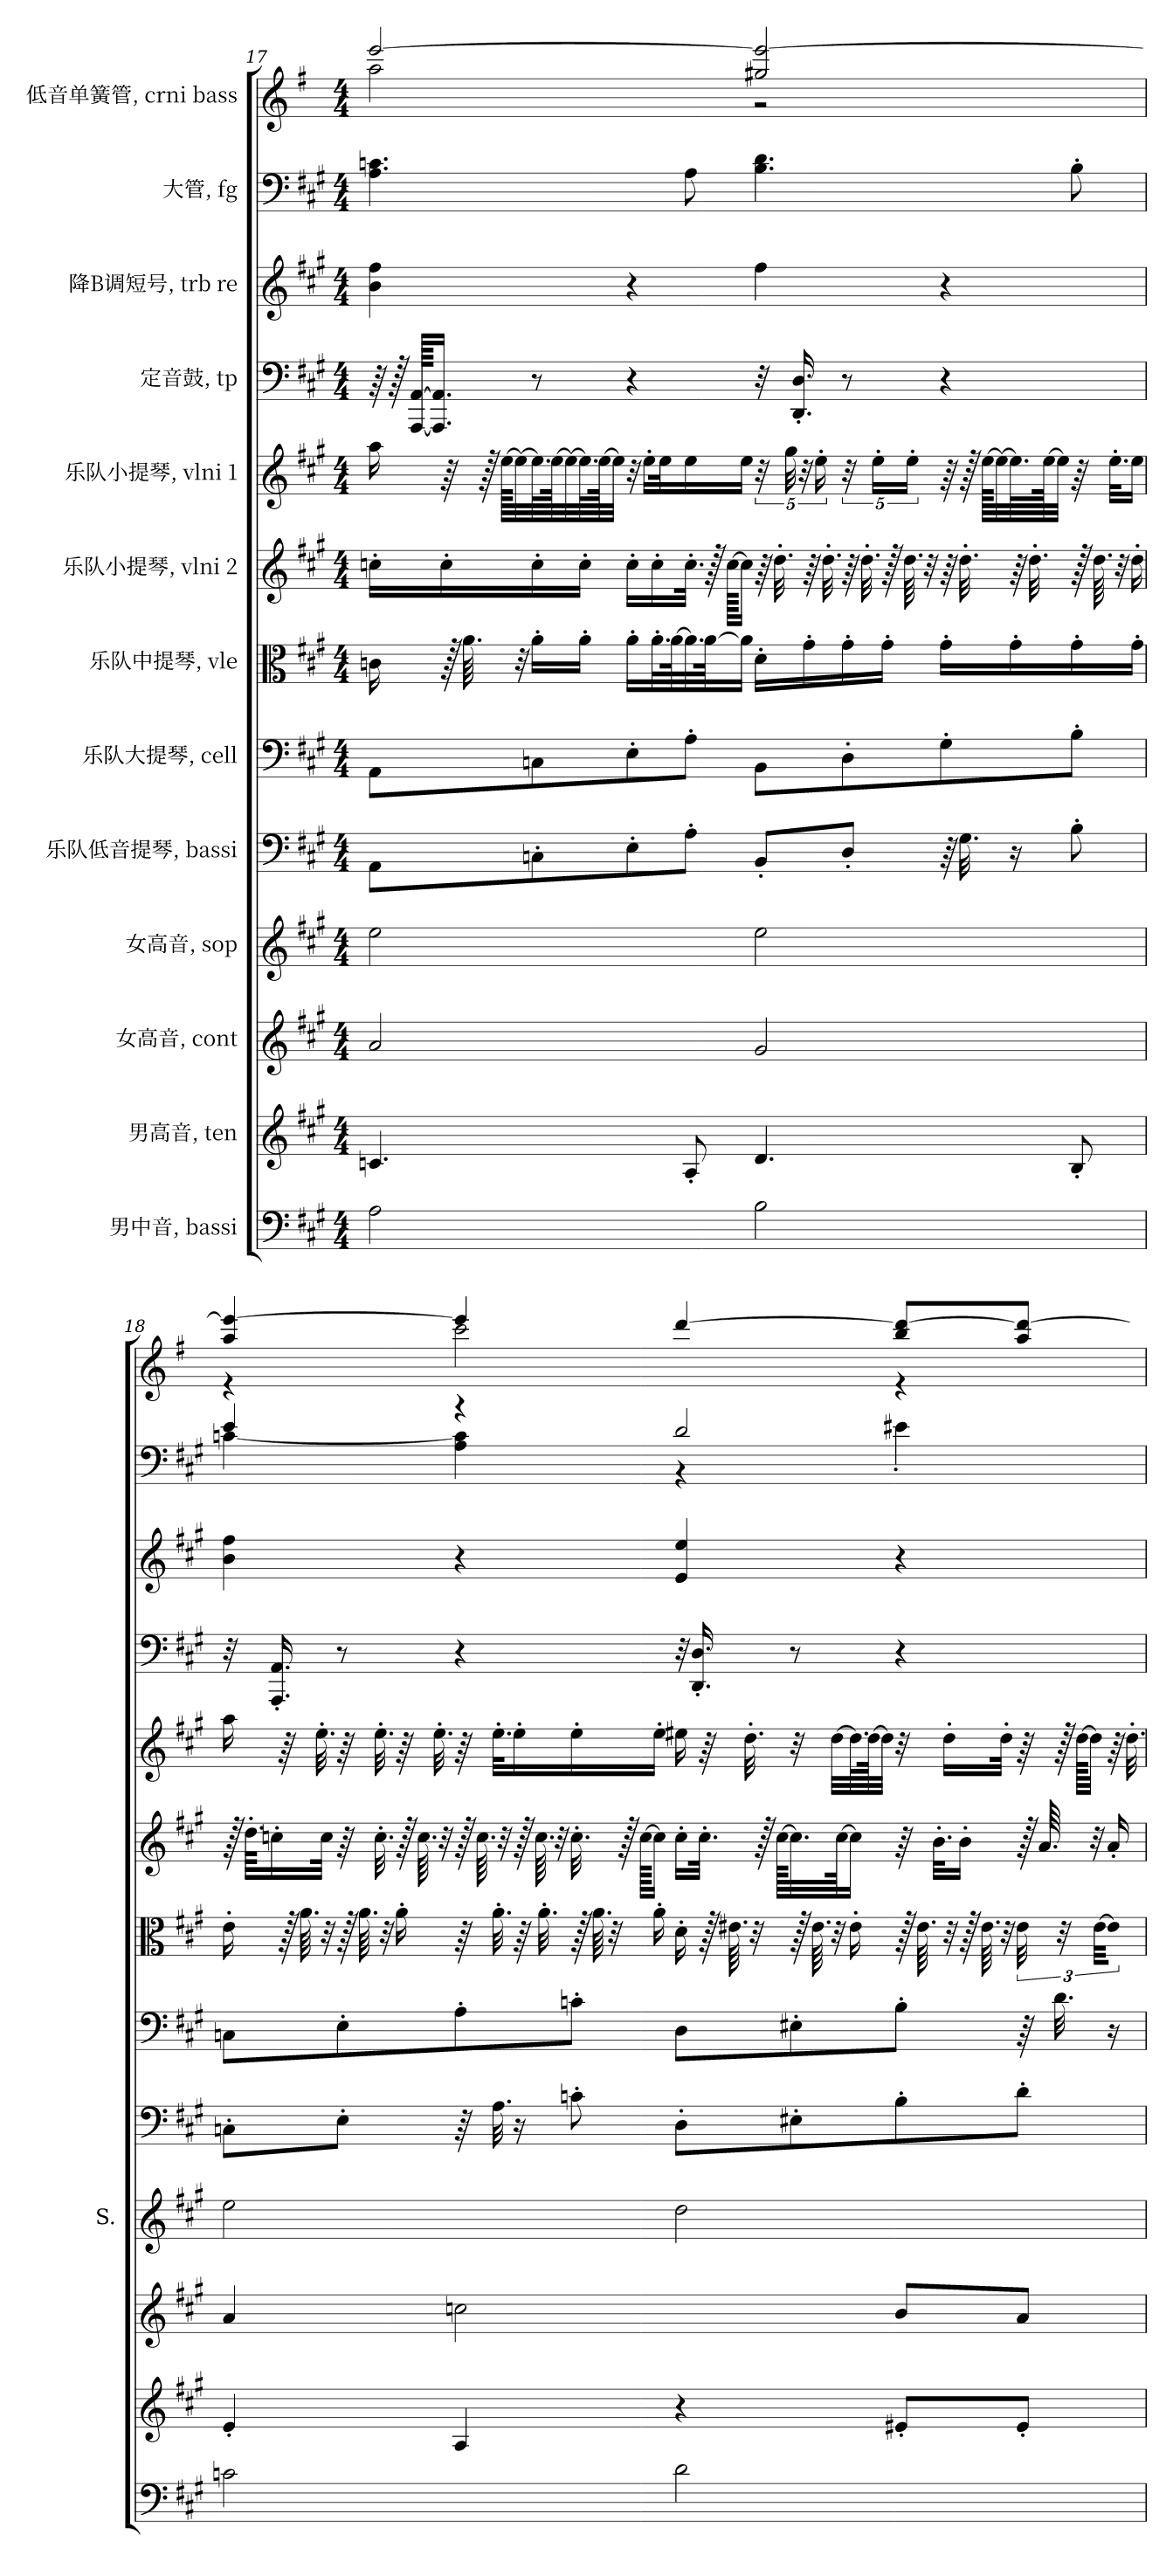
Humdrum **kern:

**kern	**kern	**kern	**kern	**kern	**kern	**kern	**kern	**kern	**kern	**kern	**kern	**kern
*part13	*part12	*part11	*part10	*part9	*part8	*part7	*part6	*part5	*part4	*part3	*part2	*part1
*staff13	*staff12	*staff11	*staff10	*staff9	*staff8	*staff7	*staff6	*staff5	*staff4	*staff3	*staff2	*staff1
*I"男中音, bassi	*I"男高音, ten	*I"女高音, cont	*I"女高音, sop	*I"乐队低音提琴, bassi	*I"乐队大提琴, cell	*I"乐队中提琴, vle	*I"乐队小提琴, vlni 2	*I"乐队小提琴, vlni 1	*I"定音鼓, tp	*I"降B调短号, trb re	*I"大管, fg	*I"低音单簧管, crni bass
*	*	*	*I'S.	*	*	*	*	*	*	*	*	*
!!LO:PB:g=z
*clefF4	*clefG2	*clefG2	*clefG2	*clefF4	*clefF4	*clefC3	*clefG2	*clefG2	*clefF4	*clefG2	*clefF4	*clefG2
*	*	*	*	*ITrd7c12	*	*	*	*	*	*ITrd1c2	*	*ITrd8c14
*k[f#c#g#]	*k[f#c#g#]	*k[f#c#g#]	*k[f#c#g#]	*k[f#c#g#]	*k[f#c#g#]	*k[f#c#g#]	*k[f#c#g#]	*k[f#c#g#]	*k[f#c#g#]	*k[f#]	*k[f#c#g#]	*k[f#]
*M4/4	*M4/4	*M4/4	*M4/4	*M4/4	*M4/4	*M4/4	*M4/4	*M4/4	*M4/4	*M4/4	*M4/4	*M4/4
=17	=17	=17	=17	=17	=17	=17	=17	=17	=17	=17	=17	=17
*	*	*	*	*	*	*	*	*	*	*	*	*^
2A\	4.cn/	2a/	2ee\	8AAA\L	8AA\L	16cn\	16ccn'\LL	16aa\	64r	4a\ 4ee\	4.A\ 4.cn\	[2ee/	2a\
.	.	.	.	.	.	.	.	.	128r	.	.	.	.
.	.	.	.	.	.	.	.	.	[128AAA/ [128AA/KKKLL	.	.	.	.
.	.	.	.	.	.	.	.	.	16.AAA/] 16.AA/]JJ	.	.	.	.
.	.	.	.	.	.	128r	16cc'\	64r	.	.	.	.	.
.	.	.	.	.	.	64.a\	.	.	.	.	.	.	.
.	.	.	.	.	.	.	.	128r	.	.	.	.	.
.	.	.	.	.	.	.	.	[128ee\KKLLL	.	.	.	.	.
.	.	.	.	.	.	32r	.	32ee\_	.	.	.	.	.
.	.	.	.	8CCn'\	8Cn\	16a'\LL	16cc'\	64.ee\L]	8r	.	.	.	.
.	.	.	.	.	.	.	.	[128ee\JK	.	.	.	.	.
.	.	.	.	.	.	.	.	32ee\_	.	.	.	.	.
.	.	.	.	.	.	16a'\JJ	16cc'\JJ	64.ee\L]	.	.	.	.	.
.	.	.	.	.	.	.	.	[128ee\JK	.	.	.	.	.
.	.	.	.	.	.	.	.	32ee\JJJ]	.	.	.	.	.
.	.	.	.	8EE'\	8E'\	16a'\LL	16cc'\LL	32r	4r	4r	.	.	.
.	.	.	.	.	.	.	.	16ee'\LL	.	.	.	.	.
.	.	.	.	.	.	32.a'\L	16cc'\	.	.	.	.	.	.
.	.	.	.	.	.	.	.	32ee\K	.	.	.	.	.
.	.	.	.	.	.	[64a\K	.	.	.	.	.	.	.
.	8A'/	.	.	8AA'\J	8A'\J	32.a\]	32.cc'\JJk	16ee\	.	.	8A\	.	.
.	.	.	.	.	.	[64a\JK	128r	.	.	.	.	.	.
.	.	.	.	.	.	.	[128cc\KKKLL	.	.	.	.	.	.
.	.	.	.	.	.	16a\JJ]	16cc\JJ]	16ee\JJ	.	.	.	.	.
2B\	4.d/	2g#/	2ee\	8BBB'/L	8BB\L	16d'\LL	64r	40r	32r	4ee\	4.B\ 4.d\	2g#X/ 2ee/_	2r
.	.	.	.	.	.	.	32.dd'\	.	.	.	.	.	.
.	.	.	.	.	.	.	.	40gg#\	.	.	.	.	.
.	.	.	.	.	.	.	.	.	16.DD/' 16.D/'	.	.	.	.
.	.	.	.	.	.	.	.	40r	.	.	.	.	.
.	.	.	.	.	.	16g#'\	64r	.	.	.	.	.	.
.	.	.	.	.	.	.	.	20ee'\	.	.	.	.	.
.	.	.	.	.	.	.	32.dd'\	.	.	.	.	.	.
.	.	.	.	8DD'/J	8D'\	16g#'\	64r	40r	8r	.	.	.	.
.	.	.	.	.	.	.	32.dd'\	.	.	.	.	.	.
.	.	.	.	.	.	.	.	20ee'\LL	.	.	.	.	.
.	.	.	.	.	.	16g#'\JJ	128r	.	.	.	.	.	.
.	.	.	.	.	.	.	64.dd\	.	.	.	.	.	.
.	.	.	.	.	.	.	.	20ee'\JJ	.	.	.	.	.
.	.	.	.	.	.	.	32r	.	.	.	.	.	.
.	.	.	.	64r	8G#'\	16g#'\LL	64r	64r	4r	4r	.	.	.
.	.	.	.	32.GG#\	.	.	32.dd'\	128r	.	.	.	.	.
.	.	.	.	.	.	.	.	[128ee\KKLLL	.	.	.	.	.
.	.	.	.	.	.	.	.	32ee\_	.	.	.	.	.
.	.	.	.	16r	.	16g#'\	64r	64.ee\L]	.	.	.	.	.
.	.	.	.	.	.	.	32.dd'\	.	.	.	.	.	.
.	.	.	.	.	.	.	.	[128ee\JK	.	.	.	.	.
.	.	.	.	.	.	.	.	32ee\JJJ]	.	.	.	.	.
.	8B'/	.	.	8BB'\	8B'\J	16g#'\	128r	64r	.	.	8B'\	.	.
.	.	.	.	.	.	.	64.dd\	.	.	.	.	.	.
.	.	.	.	.	.	.	.	32.ee'\KLL	.	.	.	.	.
.	.	.	.	.	.	.	32r	.	.	.	.	.	.
.	.	.	.	.	.	16g#'\JJ	16dd'\	16ee\JJ	.	.	.	.	.
!!LO:PB:g=z	!!
=18	=18	=18	=18	=18	=18	=18	=18	=18	=18	=18	=18	=18	=18
*	*	*	*	*	*	*	*	*	*	*	*^	*	*
2cn\	4e'/	4a/	2ee\	8CCn'\L	8Cn\L	16e'\	128r	16aa\	32r	4a\ 4ee\	4e/	[4cn\	4a/ 4ee/_	4r
.	.	.	.	.	.	.	64.dd'\KKLL	.	.	.	.	.	.	.
.	.	.	.	.	.	.	16ccn'\	.	16.AAA/' 16.AA/'	.	.	.	.	.
.	.	.	.	.	.	128r	.	64r	.	.	.	.	.	.
.	.	.	.	.	.	64.a\	.	.	.	.	.	.	.	.
.	.	.	.	.	.	.	.	32.ee'\	.	.	.	.	.	.
.	.	.	.	.	.	32r	32cc\JJk	.	.	.	.	.	.	.
.	.	.	.	8EE'\J	8E'\	128r	64r	64r	8r	.	.	.	.	.
.	.	.	.	.	.	64.a\	.	.	.	.	.	.	.	.
.	.	.	.	.	.	.	32.cc'\	32.ee'\	.	.	.	.	.	.
.	.	.	.	.	.	32r	.	.	.	.	.	.	.	.
.	.	.	.	.	.	16a'\	128r	64r	.	.	.	.	.	.
.	.	.	.	.	.	.	64.cc\	.	.	.	.	.	.	.
.	.	.	.	.	.	.	.	32.ee'\	.	.	.	.	.	.
.	.	.	.	.	.	.	32r	.	.	.	.	.	.	.
.	4A/	2ccn\	.	64r	8A'\	64r	128r	64r	4r	4r	4r	4A\ 4c\]	4ee/]	2cc\
.	.	.	.	.	.	.	64.cc\	.	.	.	.	.	.	.
.	.	.	.	32.AA\	.	32.a'\	.	32.ee'\KLL	.	.	.	.	.	.
.	.	.	.	.	.	.	32r	.	.	.	.	.	.	.
.	.	.	.	16r	.	64r	128r	16ee'\	.	.	.	.	.	.
.	.	.	.	.	.	.	64.cc\	.	.	.	.	.	.	.
.	.	.	.	.	.	32.a'\	.	.	.	.	.	.	.	.
.	.	.	.	.	.	.	32r	.	.	.	.	.	.	.
.	.	.	.	8Cn'\	8cn'\J	128r	32.cc'\	16ee'\	.	.	.	.	.	.
.	.	.	.	.	.	64.a\	.	.	.	.	.	.	.	.
.	.	.	.	.	.	32r	.	.	.	.	.	.	.	.
.	.	.	.	.	.	.	128r	.	.	.	.	.	.	.
.	.	.	.	.	.	.	[128cc\KKKLL	.	.	.	.	.	.	.
.	.	.	.	.	.	16a'\	16cc\JJ]	16ee'\JJ	.	.	.	.	.	.
2d\	4r	.	2dd\	8DD'\L	8D\L	16d'\	16cc'\LL	16ee#X\	32r	4d/ 4dd/	2d/	4r	[4dd/	.
.	.	.	.	.	.	.	.	.	16.DD/' 16.D/'	.	.	.	.	.
.	.	.	.	.	.	128r	32.cc'\JJk	64r	.	.	.	.	.	.
.	.	.	.	.	.	64.e#X\	.	.	.	.	.	.	.	.
.	.	.	.	.	.	.	.	32.dd'\	.	.	.	.	.	.
.	.	.	.	.	.	32r	.	.	.	.	.	.	.	.
.	.	.	.	.	.	.	128r	.	.	.	.	.	.	.
.	.	.	.	.	.	.	[128cc\KKLLL	.	.	.	.	.	.	.
.	.	.	.	8EE#X'\	8E#X'\	128r	32.cc\]	32r	8r	.	.	.	.	.
.	.	.	.	.	.	64.e#\	.	.	.	.	.	.	.	.
.	.	.	.	.	.	32r	.	[32dd\LLL	.	.	.	.	.	.
.	.	.	.	.	.	.	[64cc\JK	.	.	.	.	.	.	.
.	.	.	.	.	.	16e#'\	16cc\JJ]	64.dd\L]	.	.	.	.	.	.
.	.	.	.	.	.	.	.	[128dd\JK	.	.	.	.	.	.
.	.	.	.	.	.	.	.	32dd\JJJ]	.	.	.	.	.	.
.	8e#X'/L	8b/L	.	8BB'\	8B'\J	128r	64r	32r	4r	4r	.	4e#X'\	8b/ 8dd/_L	4r
.	.	.	.	.	.	64.e#\	.	.	.	.	.	.	.	.
.	.	.	.	.	.	.	32.b'\KLL	.	.	.	.	.	.	.
.	.	.	.	.	.	32r	.	16dd'\LL	.	.	.	.	.	.
.	.	.	.	.	.	128r	16b'\JJ	.	.	.	.	.	.	.
.	.	.	.	.	.	64.e#\	.	.	.	.	.	.	.	.
.	.	.	.	.	.	32r	.	32dd'\JJk	.	.	.	.	.	.
.	8e#'/J	8a/J	.	8D'\J	64r	48e#\	128r	64r	.	.	.	.	8a/ 8dd/_J	.
.	.	.	.	.	.	.	64.a/	.	.	.	.	.	.	.
.	.	.	.	.	32.d\	.	.	128r	.	.	.	.	.	.
.	.	.	.	.	.	48r	.	.	.	.	.	.	.	.
.	.	.	.	.	.	.	.	[128dd\KKLLL	.	.	.	.	.	.
.	.	.	.	.	.	.	32r	32dd\JJJ]	.	.	.	.	.	.
.	.	.	.	.	.	[48e#\KLL	.	.	.	.	.	.	.	.
.	.	.	.	.	16r	16e#\JJ]	16a'/	64r	.	.	.	.	.	.
.	.	.	.	.	.	.	.	32.dd'\	.	.	.	.	.	.
*	*	*	*	*	*	*	*	*	*	*	*v	*v	*	*
*	*	*	*	*	*	*	*	*	*	*	*	*v	*v
=	=	=	=	=	=	=	=	=	=	=	=	=
*-	*-	*-	*-	*-	*-	*-	*-	*-	*-	*-	*-	*-
